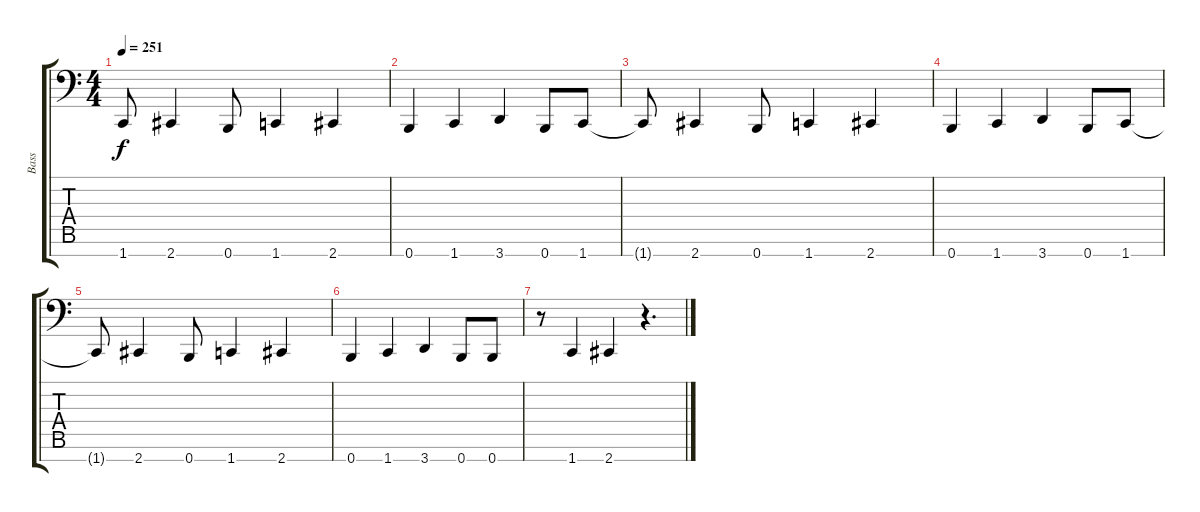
\track ("Bass" "Bass") {instrument electricbasspick}
\staff {score tabs}
\tuning (E3 B2 G2 D2 A1 E1 B0) {hide}
\ts (4 4)
\tempo 251
\clef f4
\ks c
1.7{t}.8{dy f} 2.7.4 0.7.8 1.7.4 2.7.4 |
0.7.4 1.7.4 3.7.4 0.7.8 1.7.8 |
1.7{t}.8 2.7.4 0.7.8 1.7.4 2.7.4 |
0.7.4 1.7.4 3.7.4 0.7.8 1.7.8 |
1.7{t}.8 2.7.4 0.7.8 1.7.4 2.7.4 |
0.7.4 1.7.4 3.7.4 0.7.8 0.7.8 |
r.8 1.7.4 2.7.4 r.4{d}
